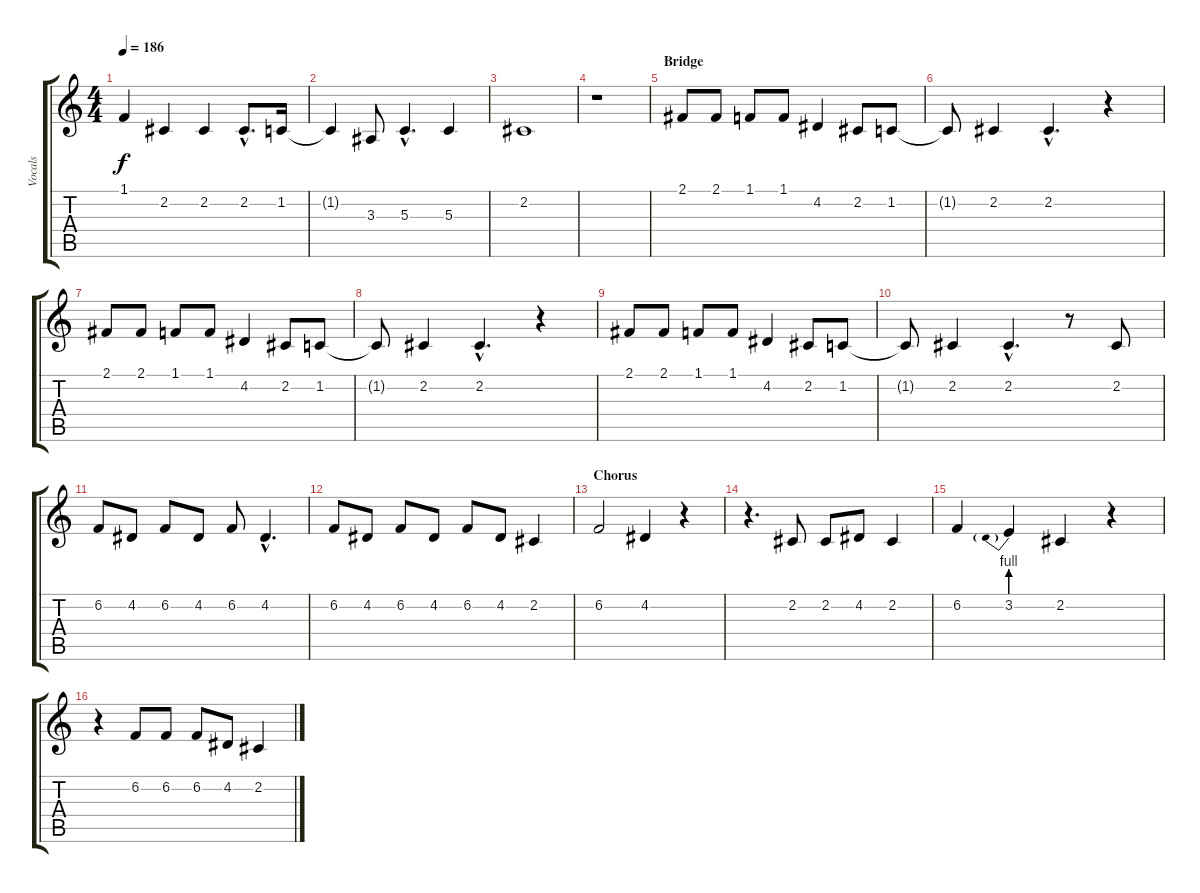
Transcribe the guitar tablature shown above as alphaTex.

\track ("Vocals" "Vocals") {instrument englishhorn}
\staff {score tabs}
\tuning (E4 B3 G3 D3 A2 E2) {hide}
\ts (4 4)
\tempo 186
\clef g2
\ks c
1.1.4{dy f} 2.2.4 2.2.4 2.2{hac}.8{d} 1.2.16 |
1.2{t}.4 3.3.8 5.3{hac}.4{d} 5.3.4 |
2.2.1 |
r.1 |
\section ("" "Bridge")
2.1.8 2.1.8 1.1.8 1.1.8 4.2.4 2.2.8 1.2.8 |
1.2{t}.8 2.2.4 2.2{hac}.4{d} r.4 |
2.1.8 2.1.8 1.1.8 1.1.8 4.2.4 2.2.8 1.2.8 |
1.2{t}.8 2.2.4 2.2{hac}.4{d} r.4 |
2.1.8 2.1.8 1.1.8 1.1.8 4.2.4 2.2.8 1.2.8 |
1.2{t}.8 2.2.4 2.2{hac}.4{d} r.8 2.2.8 |
6.2.8 4.2.8 6.2.8 4.2.8 6.2.8 4.2{hac}.4{d} |
6.2.8 4.2.8 6.2.8 4.2.8 6.2.8 4.2.8 2.2.4 |
\section ("" "Chorus")
6.2.2 4.2.4 r.4 |
r.4{d} 2.2.8 2.2.8 4.2.8 2.2.4 |
6.2.4 3.2{be (prebend 0 4 60 4)}.4 2.2.4 r.4 |
r.4 6.2.8 6.2.8 6.2.8 4.2.8 2.2.4
